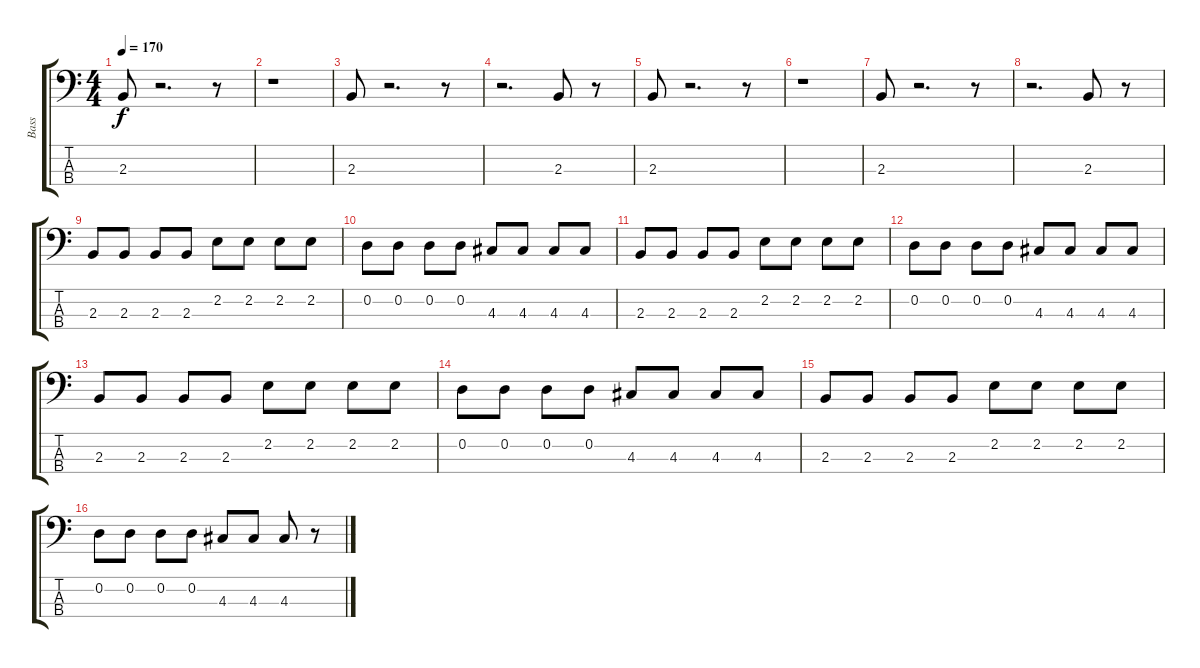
\track ("Bass" "Bass") {instrument electricbassfinger}
\staff {score tabs}
\tuning (G2 D2 A1 E1) {hide}
\ts (4 4)
\tempo 170
\clef f4
\ks c
2.3.8{dy f instrument electricbassfinger} r.2{d} r.8 |
r.1 |
2.3.8 r.2{d} r.8 |
r.2{d} 2.3.8 r.8 |
2.3.8 r.2{d} r.8 |
r.1 |
2.3.8 r.2{d} r.8 |
r.2{d} 2.3.8 r.8 |
2.3.8 2.3.8 2.3.8 2.3.8 2.2.8 2.2.8 2.2.8 2.2.8 |
0.2.8 0.2.8 0.2.8 0.2.8 4.3.8 4.3.8 4.3.8 4.3.8 |
2.3.8 2.3.8 2.3.8 2.3.8 2.2.8 2.2.8 2.2.8 2.2.8 |
0.2.8 0.2.8 0.2.8 0.2.8 4.3.8 4.3.8 4.3.8 4.3.8 |
2.3.8 2.3.8 2.3.8 2.3.8 2.2.8 2.2.8 2.2.8 2.2.8 |
0.2.8 0.2.8 0.2.8 0.2.8 4.3.8 4.3.8 4.3.8 4.3.8 |
2.3.8 2.3.8 2.3.8 2.3.8 2.2.8 2.2.8 2.2.8 2.2.8 |
0.2.8 0.2.8 0.2.8 0.2.8 4.3.8 4.3.8 4.3.8 r.8
